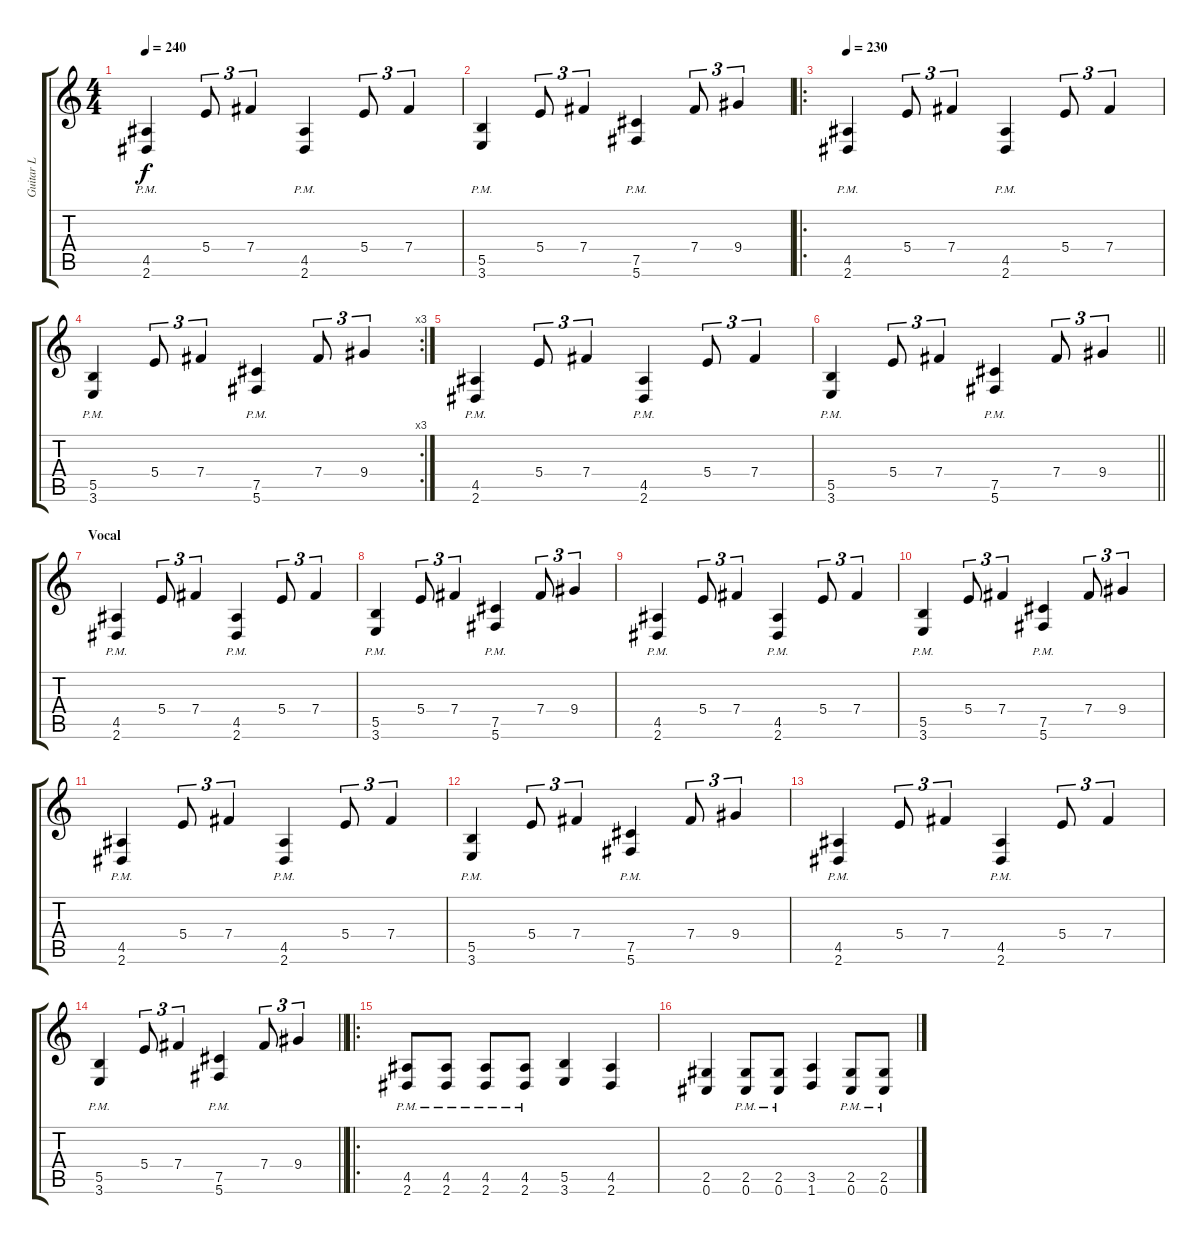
\track ("Guitar L" "Guitar L") {instrument distortionguitar}
\staff {score tabs}
\tuning (Db4 Ab3 E3 B2 Gb2 Db2) {hide}
\ts (4 4)
\tempo 240
\clef g2
\ks c
(4.5{pm} 2.6{pm}).4{dy f} 5.4.8{tu (3 2)} 7.4.4{tu (3 2)} (4.5{pm} 2.6{pm}).4 5.4.8{tu (3 2)} 7.4.4{tu (3 2)} |
(5.5{pm} 3.6{pm}).4 5.4.8{tu (3 2)} 7.4.4{tu (3 2)} (7.5{pm} 5.6{pm}).4 7.4.8{tu (3 2)} 9.4.4{tu (3 2)} |
\ro
\tempo 230
(4.5{pm} 2.6{pm}).4 5.4.8{tu (3 2)} 7.4.4{tu (3 2)} (4.5{pm} 2.6{pm}).4 5.4.8{tu (3 2)} 7.4.4{tu (3 2)} |
\rc 3
(5.5{pm} 3.6{pm}).4 5.4.8{tu (3 2)} 7.4.4{tu (3 2)} (7.5{pm} 5.6{pm}).4 7.4.8{tu (3 2)} 9.4.4{tu (3 2)} |
(4.5{pm} 2.6{pm}).4 5.4.8{tu (3 2)} 7.4.4{tu (3 2)} (4.5{pm} 2.6{pm}).4 5.4.8{tu (3 2)} 7.4.4{tu (3 2)} |
\barLineRight lightlight
(5.5{pm} 3.6{pm}).4 5.4.8{tu (3 2)} 7.4.4{tu (3 2)} (7.5{pm} 5.6{pm}).4 7.4.8{tu (3 2)} 9.4.4{tu (3 2)} |
\section ("" "Vocal")
(4.5{pm} 2.6{pm}).4 5.4.8{tu (3 2)} 7.4.4{tu (3 2)} (4.5{pm} 2.6{pm}).4 5.4.8{tu (3 2)} 7.4.4{tu (3 2)} |
(5.5{pm} 3.6{pm}).4 5.4.8{tu (3 2)} 7.4.4{tu (3 2)} (7.5{pm} 5.6{pm}).4 7.4.8{tu (3 2)} 9.4.4{tu (3 2)} |
(4.5{pm} 2.6{pm}).4 5.4.8{tu (3 2)} 7.4.4{tu (3 2)} (4.5{pm} 2.6{pm}).4 5.4.8{tu (3 2)} 7.4.4{tu (3 2)} |
(5.5{pm} 3.6{pm}).4 5.4.8{tu (3 2)} 7.4.4{tu (3 2)} (7.5{pm} 5.6{pm}).4 7.4.8{tu (3 2)} 9.4.4{tu (3 2)} |
(4.5{pm} 2.6{pm}).4 5.4.8{tu (3 2)} 7.4.4{tu (3 2)} (4.5{pm} 2.6{pm}).4 5.4.8{tu (3 2)} 7.4.4{tu (3 2)} |
(5.5{pm} 3.6{pm}).4 5.4.8{tu (3 2)} 7.4.4{tu (3 2)} (7.5{pm} 5.6{pm}).4 7.4.8{tu (3 2)} 9.4.4{tu (3 2)} |
(4.5{pm} 2.6{pm}).4 5.4.8{tu (3 2)} 7.4.4{tu (3 2)} (4.5{pm} 2.6{pm}).4 5.4.8{tu (3 2)} 7.4.4{tu (3 2)} |
\barLineRight lightlight
(5.5{pm} 3.6{pm}).4 5.4.8{tu (3 2)} 7.4.4{tu (3 2)} (7.5{pm} 5.6{pm}).4 7.4.8{tu (3 2)} 9.4.4{tu (3 2)} |
\ro
(4.5{pm} 2.6{pm}).8 (4.5{pm} 2.6{pm}).8 (4.5{pm} 2.6{pm}).8 (4.5{pm} 2.6{pm}).8 (5.5 3.6).4 (4.5 2.6).4 |
(2.5 0.6).4 (2.5{pm} 0.6{pm}).8 (2.5{pm} 0.6{pm}).8 (3.5 1.6).4 (2.5{pm} 0.6{pm}).8 (2.5{pm} 0.6{pm}).8
